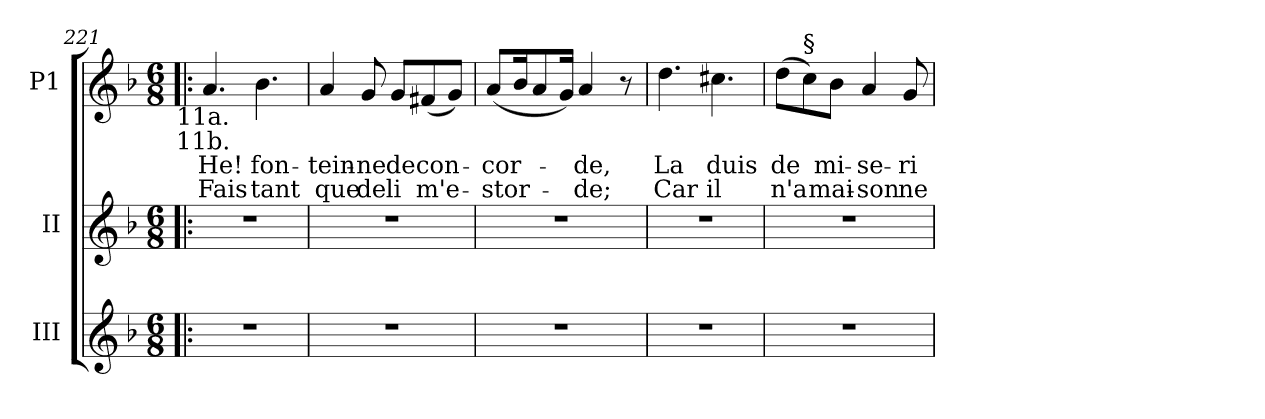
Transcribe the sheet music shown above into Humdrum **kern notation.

**kern	**kern	**kern	**text	**text
*part3	*part2	*part1	*part1	*part1
*staff3	*staff2	*staff1	*staff1	*staff1
*I"III	*I"II	*I"P1	*	*
!!LO:PB:g=z
*clefG2	*clefG2	*clefG2	*	*
*k[b-]	*k[b-]	*k[b-]	*	*
*F:	*F:	*F:	*	*
*M6/8	*M6/8	*M6/8	*	*
=221!|:	=221!|:	=221!|:	=221!|:	=221!|:
!LO:N:vis=1	!LO:N:vis=1	!	!	!
!	!	!LO:TX:b:cj:t=11a.	!	!
!	!	!LO:TX:b:cj:t=11b.	!	!
!	!	!	!LO:LY:b:color=#000000	!LO:LY:b:color=#000000
2.r	2.r	4.ai/	He!	Fais
!	!	!	!LO:LY:b:color=#000000	!LO:LY:b:color=#000000
.	.	4.b-i\	fon-	tant
=222	=222	=222	=222	=222
!LO:N:vis=1	!LO:N:vis=1	!	!	!
!	!	!	!LO:LY:b:color=#000000	!LO:LY:b:color=#000000
2.r	2.r	4ai/	-tein-	que
!	!	!	!LO:LY:b:color=#000000	!LO:LY:b:color=#000000
.	.	8gi/	-ne	de
!	!	!	!LO:LY:b:color=#000000	!LO:LY:b:color=#000000
.	.	8gi/L	de	li
!	!	!	!LO:LY:b:color=#000000	!LO:LY:b:color=#000000
.	.	(8f#Xi/	con-	m'e-
.	.	8gi/J)	.	.
=223	=223	=223	=223	=223
!LO:N:vis=1	!LO:N:vis=1	!	!	!
!	!	!	!LO:LY:b:color=#000000	!LO:LY:b:color=#000000
2.r	2.r	(8ai/L	-cor-	-stor-
.	.	16b-i/k	.	.
.	.	8ai/	.	.
.	.	16gi/Jk)	.	.
!	!	!	!LO:LY:b:color=#000000	!LO:LY:b:color=#000000
.	.	4ai/	-de,	-de;
.	.	8r	.	.
=224	=224	=224	=224	=224
!LO:N:vis=1	!LO:N:vis=1	!	!	!
!	!	!	!LO:LY:b:color=#000000	!LO:LY:b:color=#000000
2.r	2.r	4.ddi\	La	Car
!	!	!	!LO:LY:b:color=#000000	!LO:LY:b:color=#000000
.	.	4.cc#Xi\	duis	il
!!LO:LB:g=z
=225	=225	=225	=225	=225
!LO:N:vis=1	!LO:N:vis=1	!	!	!
!	!	!	!LO:LY:b:color=#000000	!LO:LY:b:color=#000000
2.r	2.r	(8ddi\L	de	n'a
!	!	!LO:TX:a:t=§	!	!
.	.	8cci\)	.	.
!	!	!	!LO:LY:b:color=#000000	!LO:LY:b:color=#000000
.	.	8b-i\J	mi-	mai-
!	!	!	!LO:LY:b:color=#000000	!LO:LY:b:color=#000000
.	.	4ai/	-se-	-son
!	!	!	!LO:LY:b:color=#000000	!LO:LY:b:color=#000000
.	.	8gi/	-ri-	ne
=	=	=	=	=
*-	*-	*-	*-	*-
